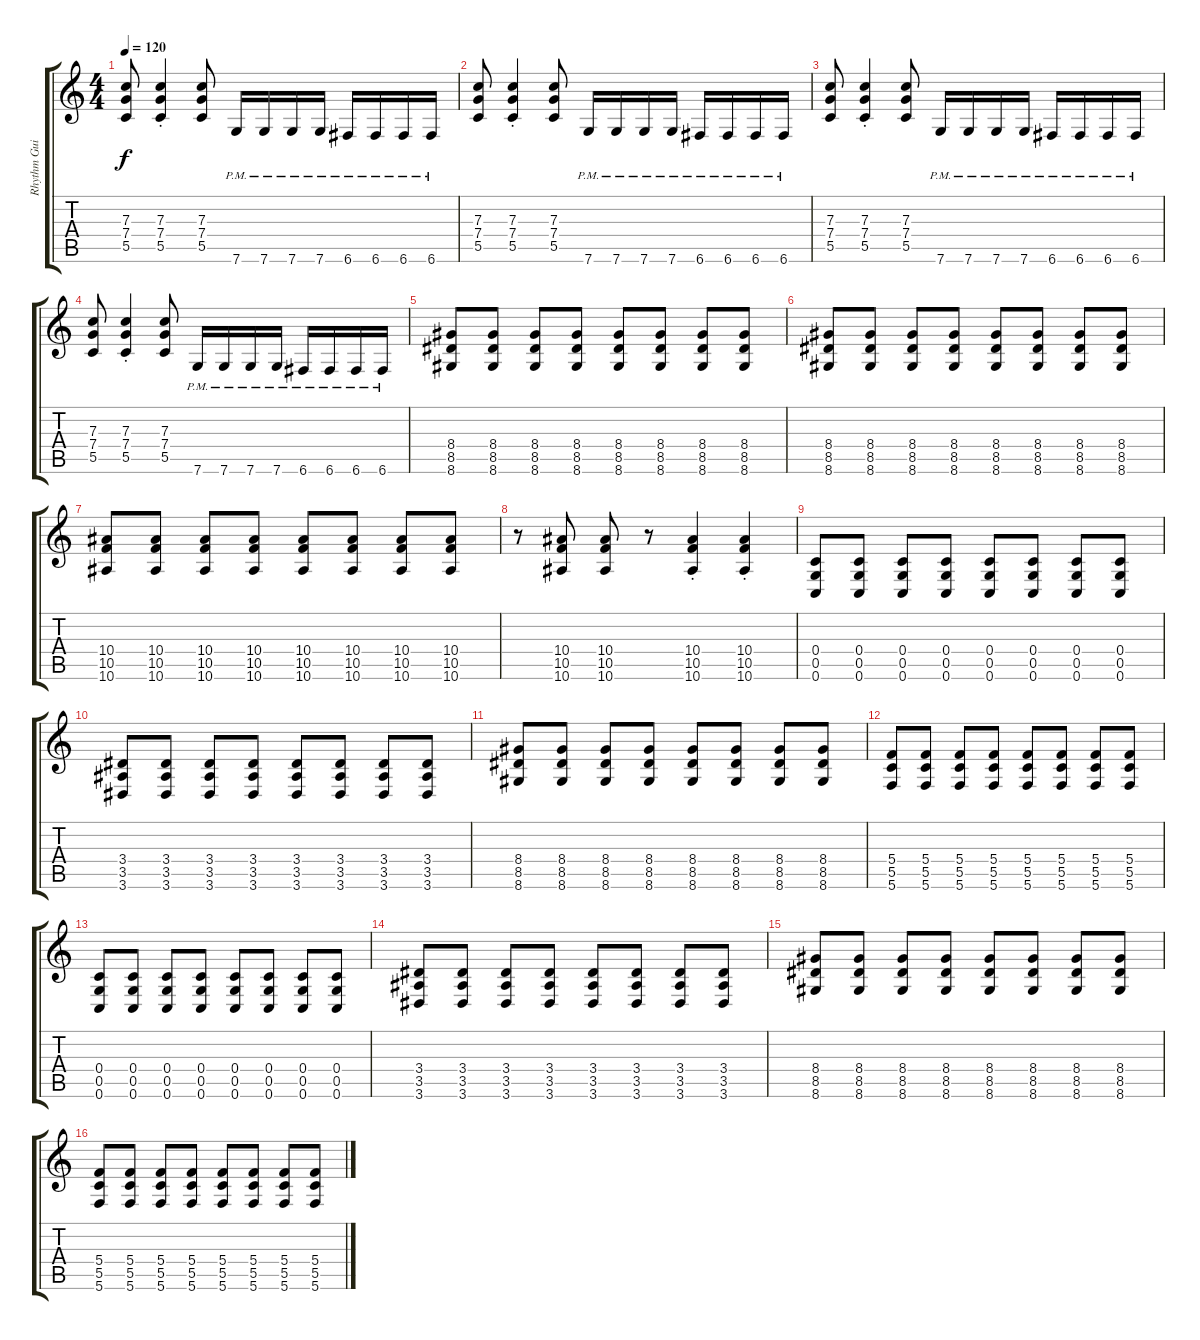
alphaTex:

\track ("Rhythm Guitar" "Rhythm Gui") {instrument distortionguitar}
\staff {score tabs}
\tuning (D4 A3 F3 C3 G2 C2) {hide}
\ts (4 4)
\tempo 120
\clef g2
\ks c
(7.3 7.4 5.5).8{dy f} (7.3{st} 7.4{st} 5.5{st}).4 (7.3 7.4 5.5).8 7.6{pm}.16 7.6{pm}.16 7.6{pm}.16 7.6{pm}.16 6.6{pm}.16 6.6{pm}.16 6.6{pm}.16 6.6{pm}.16 |
(7.3 7.4 5.5).8 (7.3{st} 7.4{st} 5.5{st}).4 (7.3 7.4 5.5).8 7.6{pm}.16 7.6{pm}.16 7.6{pm}.16 7.6{pm}.16 6.6{pm}.16 6.6{pm}.16 6.6{pm}.16 6.6{pm}.16 |
(7.3 7.4 5.5).8 (7.3{st} 7.4{st} 5.5{st}).4 (7.3 7.4 5.5).8 7.6{pm}.16 7.6{pm}.16 7.6{pm}.16 7.6{pm}.16 6.6{pm}.16 6.6{pm}.16 6.6{pm}.16 6.6{pm}.16 |
(7.3 7.4 5.5).8 (7.3{st} 7.4{st} 5.5{st}).4 (7.3 7.4 5.5).8 7.6{pm}.16 7.6{pm}.16 7.6{pm}.16 7.6{pm}.16 6.6{pm}.16 6.6{pm}.16 6.6{pm}.16 6.6{pm}.16 |
(8.4 8.5 8.6).8 (8.4 8.5 8.6).8 (8.4 8.5 8.6).8 (8.4 8.5 8.6).8 (8.4 8.5 8.6).8 (8.4 8.5 8.6).8 (8.4 8.5 8.6).8 (8.4 8.5 8.6).8 |
(8.4 8.5 8.6).8 (8.4 8.5 8.6).8 (8.4 8.5 8.6).8 (8.4 8.5 8.6).8 (8.4 8.5 8.6).8 (8.4 8.5 8.6).8 (8.4 8.5 8.6).8 (8.4 8.5 8.6).8 |
(10.4 10.5 10.6).8 (10.4 10.5 10.6).8 (10.4 10.5 10.6).8 (10.4 10.5 10.6).8 (10.4 10.5 10.6).8 (10.4 10.5 10.6).8 (10.4 10.5 10.6).8 (10.4 10.5 10.6).8 |
r.8 (10.4 10.5 10.6).8 (10.4 10.5 10.6).8 r.8 (10.4{st} 10.5{st} 10.6{st}).4 (10.4{st} 10.5{st} 10.6{st}).4 |
(0.4 0.5 0.6).8 (0.4 0.5 0.6).8 (0.4 0.5 0.6).8 (0.4 0.5 0.6).8 (0.4 0.5 0.6).8 (0.4 0.5 0.6).8 (0.4 0.5 0.6).8 (0.4 0.5 0.6).8 |
(3.4 3.5 3.6).8 (3.4 3.5 3.6).8 (3.4 3.5 3.6).8 (3.4 3.5 3.6).8 (3.4 3.5 3.6).8 (3.4 3.5 3.6).8 (3.4 3.5 3.6).8 (3.4 3.5 3.6).8 |
(8.4 8.5 8.6).8 (8.4 8.5 8.6).8 (8.4 8.5 8.6).8 (8.4 8.5 8.6).8 (8.4 8.5 8.6).8 (8.4 8.5 8.6).8 (8.4 8.5 8.6).8 (8.4 8.5 8.6).8 |
(5.4 5.5 5.6).8 (5.4 5.5 5.6).8 (5.4 5.5 5.6).8 (5.4 5.5 5.6).8 (5.4 5.5 5.6).8 (5.4 5.5 5.6).8 (5.4 5.5 5.6).8 (5.4 5.5 5.6).8 |
(0.4 0.5 0.6).8 (0.4 0.5 0.6).8 (0.4 0.5 0.6).8 (0.4 0.5 0.6).8 (0.4 0.5 0.6).8 (0.4 0.5 0.6).8 (0.4 0.5 0.6).8 (0.4 0.5 0.6).8 |
(3.4 3.5 3.6).8 (3.4 3.5 3.6).8 (3.4 3.5 3.6).8 (3.4 3.5 3.6).8 (3.4 3.5 3.6).8 (3.4 3.5 3.6).8 (3.4 3.5 3.6).8 (3.4 3.5 3.6).8 |
(8.4 8.5 8.6).8 (8.4 8.5 8.6).8 (8.4 8.5 8.6).8 (8.4 8.5 8.6).8 (8.4 8.5 8.6).8 (8.4 8.5 8.6).8 (8.4 8.5 8.6).8 (8.4 8.5 8.6).8 |
(5.4 5.5 5.6).8 (5.4 5.5 5.6).8 (5.4 5.5 5.6).8 (5.4 5.5 5.6).8 (5.4 5.5 5.6).8 (5.4 5.5 5.6).8 (5.4 5.5 5.6).8 (5.4 5.5 5.6).8
